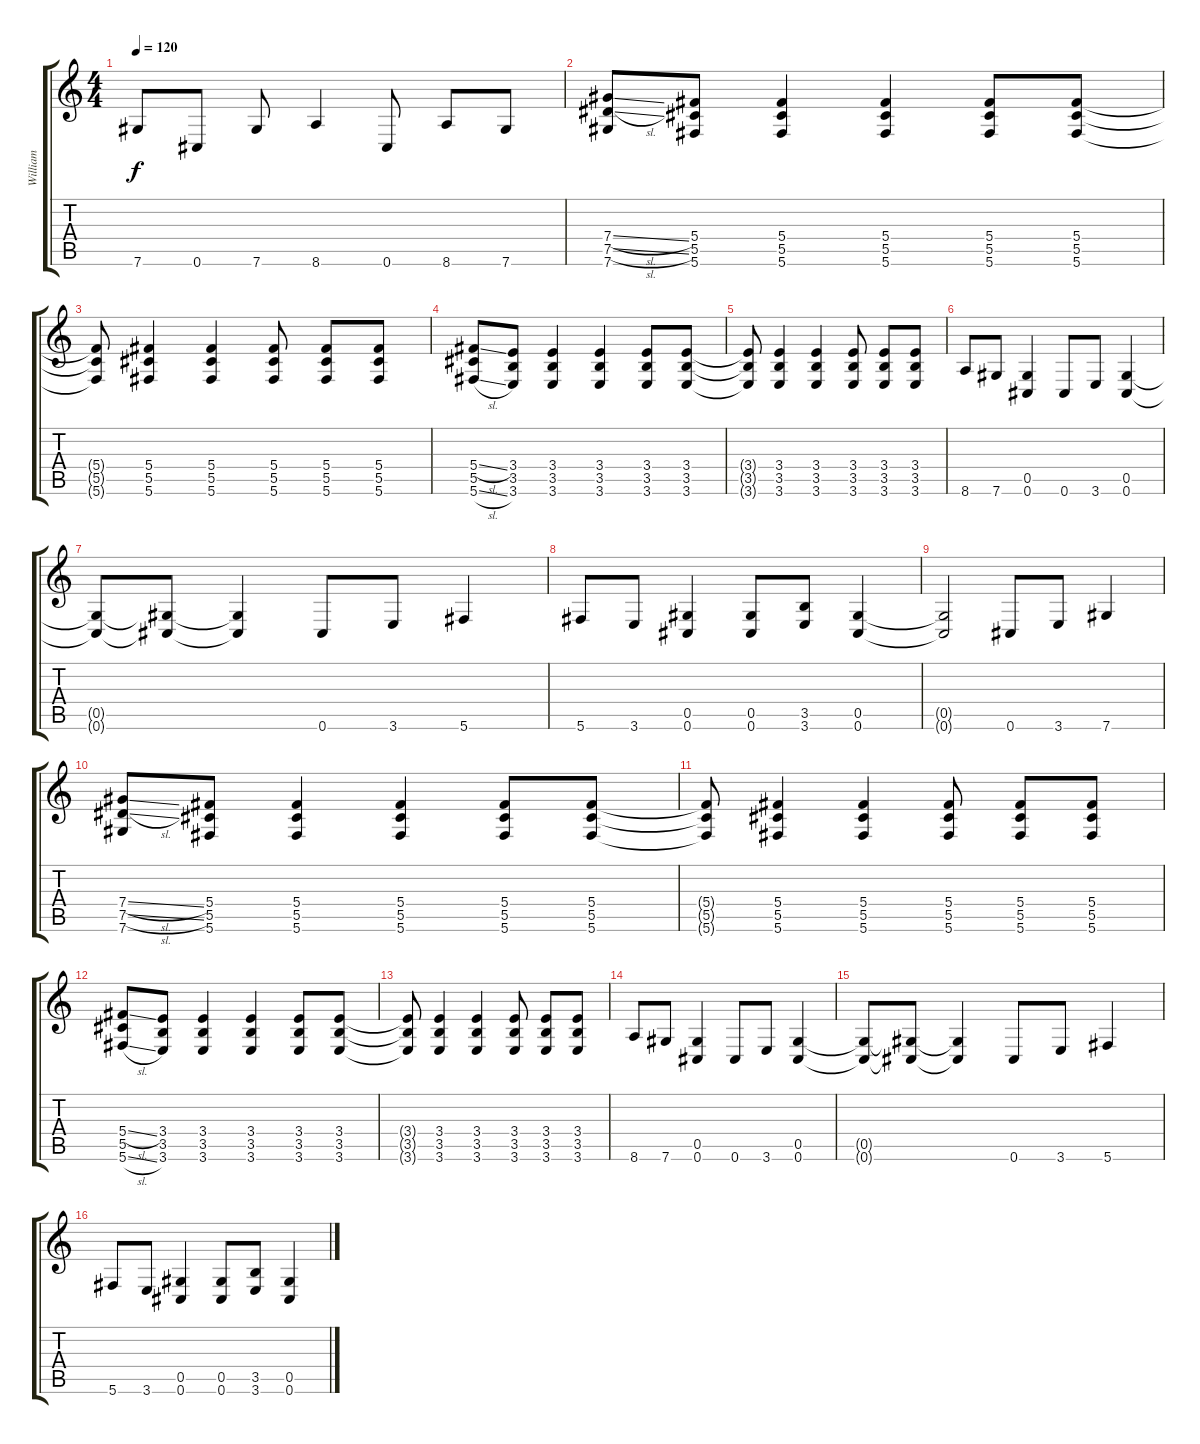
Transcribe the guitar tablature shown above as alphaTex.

\track ("William" "William") {instrument distortionguitar}
\staff {score tabs}
\tuning (Eb4 Bb3 Gb3 Db3 Ab2 Db2) {hide}
\ts (4 4)
\tempo 120
\clef g2
\ks c
7.6.8{dy f} 0.6.8 7.6.8 8.6.4 0.6.8 8.6.8 7.6.8 |
(7.4{sl} 7.5{sl} 7.6).8 (5.4 5.5 5.6).8 (5.4 5.5 5.6).4 (5.4 5.5 5.6).4 (5.4 5.5 5.6).8 (5.4 5.5 5.6).8 |
(5.4{t} 5.5{t} 5.6{t}).8 (5.4 5.5 5.6).4 (5.4 5.5 5.6).4 (5.4 5.5 5.6).8 (5.4 5.5 5.6).8 (5.4 5.5 5.6).8 |
(5.4{sl} 5.5 5.6{sl}).8 (3.4 3.5 3.6).8 (3.4 3.5 3.6).4 (3.4 3.5 3.6).4 (3.4 3.5 3.6).8 (3.4 3.5 3.6).8 |
(3.4{t} 3.5{t} 3.6{t}).8 (3.4 3.5 3.6).4 (3.4 3.5 3.6).4 (3.4 3.5 3.6).8 (3.4 3.5 3.6).8 (3.4 3.5 3.6).8 |
8.6.8 7.6.8 (0.5 0.6).4 0.6.8 3.6.8 (0.5 0.6).4 |
(0.5{t} 0.6{t}).8 (0.5{t} 0.6{t}).8 (0.5{t} 0.6{t}).4 0.6.8 3.6.8 5.6.4 |
5.6.8 3.6.8 (0.5 0.6).4 (0.5 0.6).8 (3.5 3.6).8 (0.5 0.6).4 |
(0.5{t} 0.6{t}).2 0.6.8 3.6.8 7.6.4 |
(7.4{sl} 7.5{sl} 7.6).8 (5.4 5.5 5.6).8 (5.4 5.5 5.6).4 (5.4 5.5 5.6).4 (5.4 5.5 5.6).8 (5.4 5.5 5.6).8 |
(5.4{t} 5.5{t} 5.6{t}).8 (5.4 5.5 5.6).4 (5.4 5.5 5.6).4 (5.4 5.5 5.6).8 (5.4 5.5 5.6).8 (5.4 5.5 5.6).8 |
(5.4{sl} 5.5 5.6{sl}).8 (3.4 3.5 3.6).8 (3.4 3.5 3.6).4 (3.4 3.5 3.6).4 (3.4 3.5 3.6).8 (3.4 3.5 3.6).8 |
(3.4{t} 3.5{t} 3.6{t}).8 (3.4 3.5 3.6).4 (3.4 3.5 3.6).4 (3.4 3.5 3.6).8 (3.4 3.5 3.6).8 (3.4 3.5 3.6).8 |
8.6.8 7.6.8 (0.5 0.6).4 0.6.8 3.6.8 (0.5 0.6).4 |
(0.5{t} 0.6{t}).8 (0.5{t} 0.6{t}).8 (0.5{t} 0.6{t}).4 0.6.8 3.6.8 5.6.4 |
5.6.8 3.6.8 (0.5 0.6).4 (0.5 0.6).8 (3.5 3.6).8 (0.5 0.6).4
